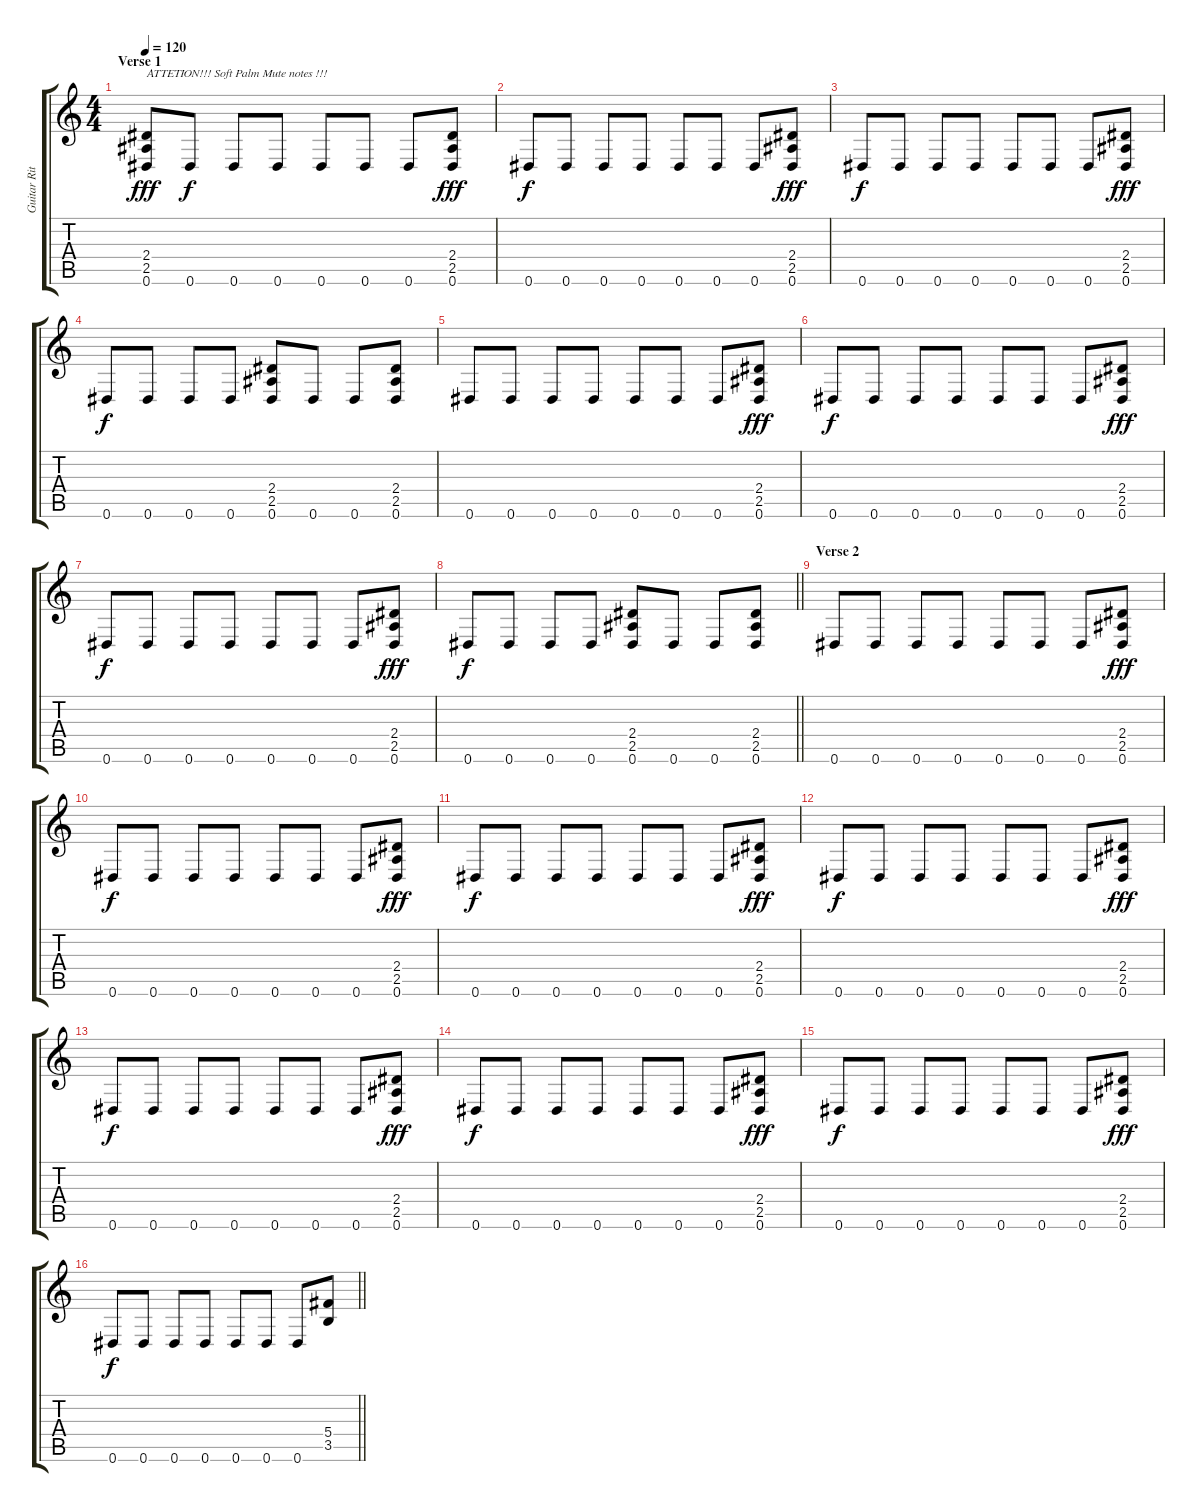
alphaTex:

\track ("Guitar Rithm 2" "Guitar Rit") {instrument overdrivenguitar}
\staff {score tabs}
\tuning (Eb4 Bb3 Gb3 Db3 Ab2 Eb2) {hide}
\ts (4 4)
\section ("" "Verse 1")
\tempo 120
\clef g2
\ks c
(2.4 2.5 0.6).8{txt "ATTETION!!! Soft Palm Mute notes !!!" dy fff instrument overdrivenguitar} 0.6.8{dy f} 0.6.8 0.6.8 0.6.8 0.6.8 0.6.8 (2.4 2.5 0.6).8{dy fff} |
0.6.8{dy f} 0.6.8 0.6.8 0.6.8 0.6.8 0.6.8 0.6.8 (2.4 2.5 0.6).8{dy fff} |
0.6.8{dy f} 0.6.8 0.6.8 0.6.8 0.6.8 0.6.8 0.6.8 (2.4 2.5 0.6).8{dy fff} |
0.6.8{dy f} 0.6.8 0.6.8 0.6.8 (2.4 2.5 0.6).8 0.6.8 0.6.8 (2.4 2.5 0.6).8 |
0.6.8 0.6.8 0.6.8 0.6.8 0.6.8 0.6.8 0.6.8 (2.4 2.5 0.6).8{dy fff} |
0.6.8{dy f} 0.6.8 0.6.8 0.6.8 0.6.8 0.6.8 0.6.8 (2.4 2.5 0.6).8{dy fff} |
0.6.8{dy f} 0.6.8 0.6.8 0.6.8 0.6.8 0.6.8 0.6.8 (2.4 2.5 0.6).8{dy fff} |
\barLineRight lightlight
0.6.8{dy f} 0.6.8 0.6.8 0.6.8 (2.4 2.5 0.6).8 0.6.8 0.6.8 (2.4 2.5 0.6).8 |
\section ("" "Verse 2")
0.6.8 0.6.8 0.6.8 0.6.8 0.6.8 0.6.8 0.6.8 (2.4 2.5 0.6).8{dy fff} |
0.6.8{dy f} 0.6.8 0.6.8 0.6.8 0.6.8 0.6.8 0.6.8 (2.4 2.5 0.6).8{dy fff} |
0.6.8{dy f} 0.6.8 0.6.8 0.6.8 0.6.8 0.6.8 0.6.8 (2.4 2.5 0.6).8{dy fff} |
0.6.8{dy f} 0.6.8 0.6.8 0.6.8 0.6.8 0.6.8 0.6.8 (2.4 2.5 0.6).8{dy fff} |
0.6.8{dy f} 0.6.8 0.6.8 0.6.8 0.6.8 0.6.8 0.6.8 (2.4 2.5 0.6).8{dy fff} |
0.6.8{dy f} 0.6.8 0.6.8 0.6.8 0.6.8 0.6.8 0.6.8 (2.4 2.5 0.6).8{dy fff} |
0.6.8{dy f} 0.6.8 0.6.8 0.6.8 0.6.8 0.6.8 0.6.8 (2.4 2.5 0.6).8{dy fff} |
\barLineRight lightlight
0.6.8{dy f} 0.6.8 0.6.8 0.6.8 0.6.8 0.6.8 0.6.8 (5.4 3.5).8
